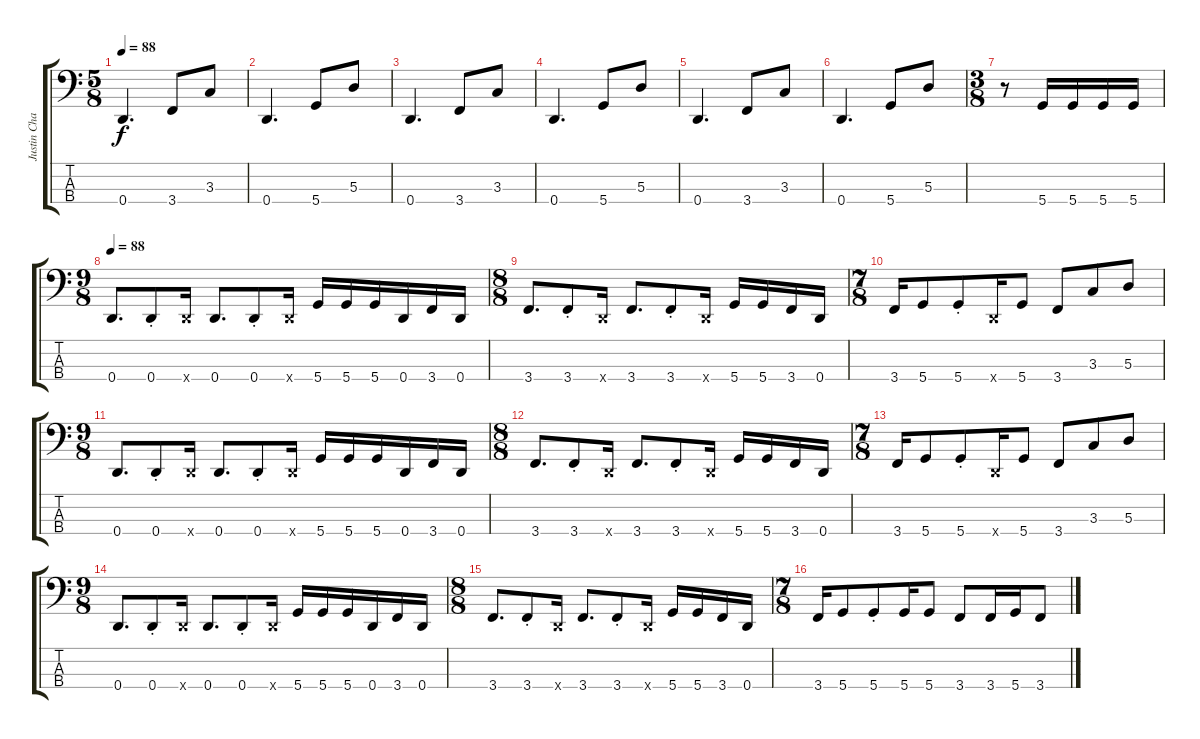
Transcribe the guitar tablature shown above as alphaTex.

\track ("Justin Chancellor" "Justin Cha") {instrument electricbassfinger}
\staff {score tabs}
\tuning (G2 D2 A1 D1) {hide}
\ts (5 8)
\tempo 88
\clef f4
\ks c
0.4.4{d dy f} 3.4.8 3.3.8 |
0.4.4{d} 5.4.8 5.3.8 |
0.4.4{d} 3.4.8 3.3.8 |
0.4.4{d} 5.4.8 5.3.8 |
0.4.4{d} 3.4.8 3.3.8 |
0.4.4{d} 5.4.8 5.3.8 |
\ts (3 8)
r.8 5.4.16 5.4.16 5.4.16 5.4.16 |
\ts (9 8)
\tempo 88
0.4.8{d} 0.4{st}.8 0.4{x}.16 0.4.8{d} 0.4{st}.8 0.4{x}.16 5.4.16 5.4.16 5.4.16 0.4.16 3.4.16 0.4.16 |
\ts (8 8)
3.4.8{d} 3.4{st}.8 0.4{x}.16 3.4.8{d} 3.4{st}.8 0.4{x}.16 5.4.16 5.4.16 3.4.16 0.4.16 |
\ts (7 8)
3.4.16 5.4.8 5.4{st}.8 0.4{x}.16 5.4.8 3.4.8 3.3.8 5.3.8 |
\ts (9 8)
0.4.8{d} 0.4{st}.8 0.4{x}.16 0.4.8{d} 0.4{st}.8 0.4{x}.16 5.4.16 5.4.16 5.4.16 0.4.16 3.4.16 0.4.16 |
\ts (8 8)
3.4.8{d} 3.4{st}.8 0.4{x}.16 3.4.8{d} 3.4{st}.8 0.4{x}.16 5.4.16 5.4.16 3.4.16 0.4.16 |
\ts (7 8)
3.4.16 5.4.8 5.4{st}.8 0.4{x}.16 5.4.8 3.4.8 3.3.8 5.3.8 |
\ts (9 8)
0.4.8{d} 0.4{st}.8 0.4{x}.16 0.4.8{d} 0.4{st}.8 0.4{x}.16 5.4.16 5.4.16 5.4.16 0.4.16 3.4.16 0.4.16 |
\ts (8 8)
3.4.8{d} 3.4{st}.8 0.4{x}.16 3.4.8{d} 3.4{st}.8 0.4{x}.16 5.4.16 5.4.16 3.4.16 0.4.16 |
\ts (7 8)
3.4.16 5.4.8 5.4{st}.8 5.4.16 5.4.8 3.4.8 3.4.16 5.4.16 3.4.8
